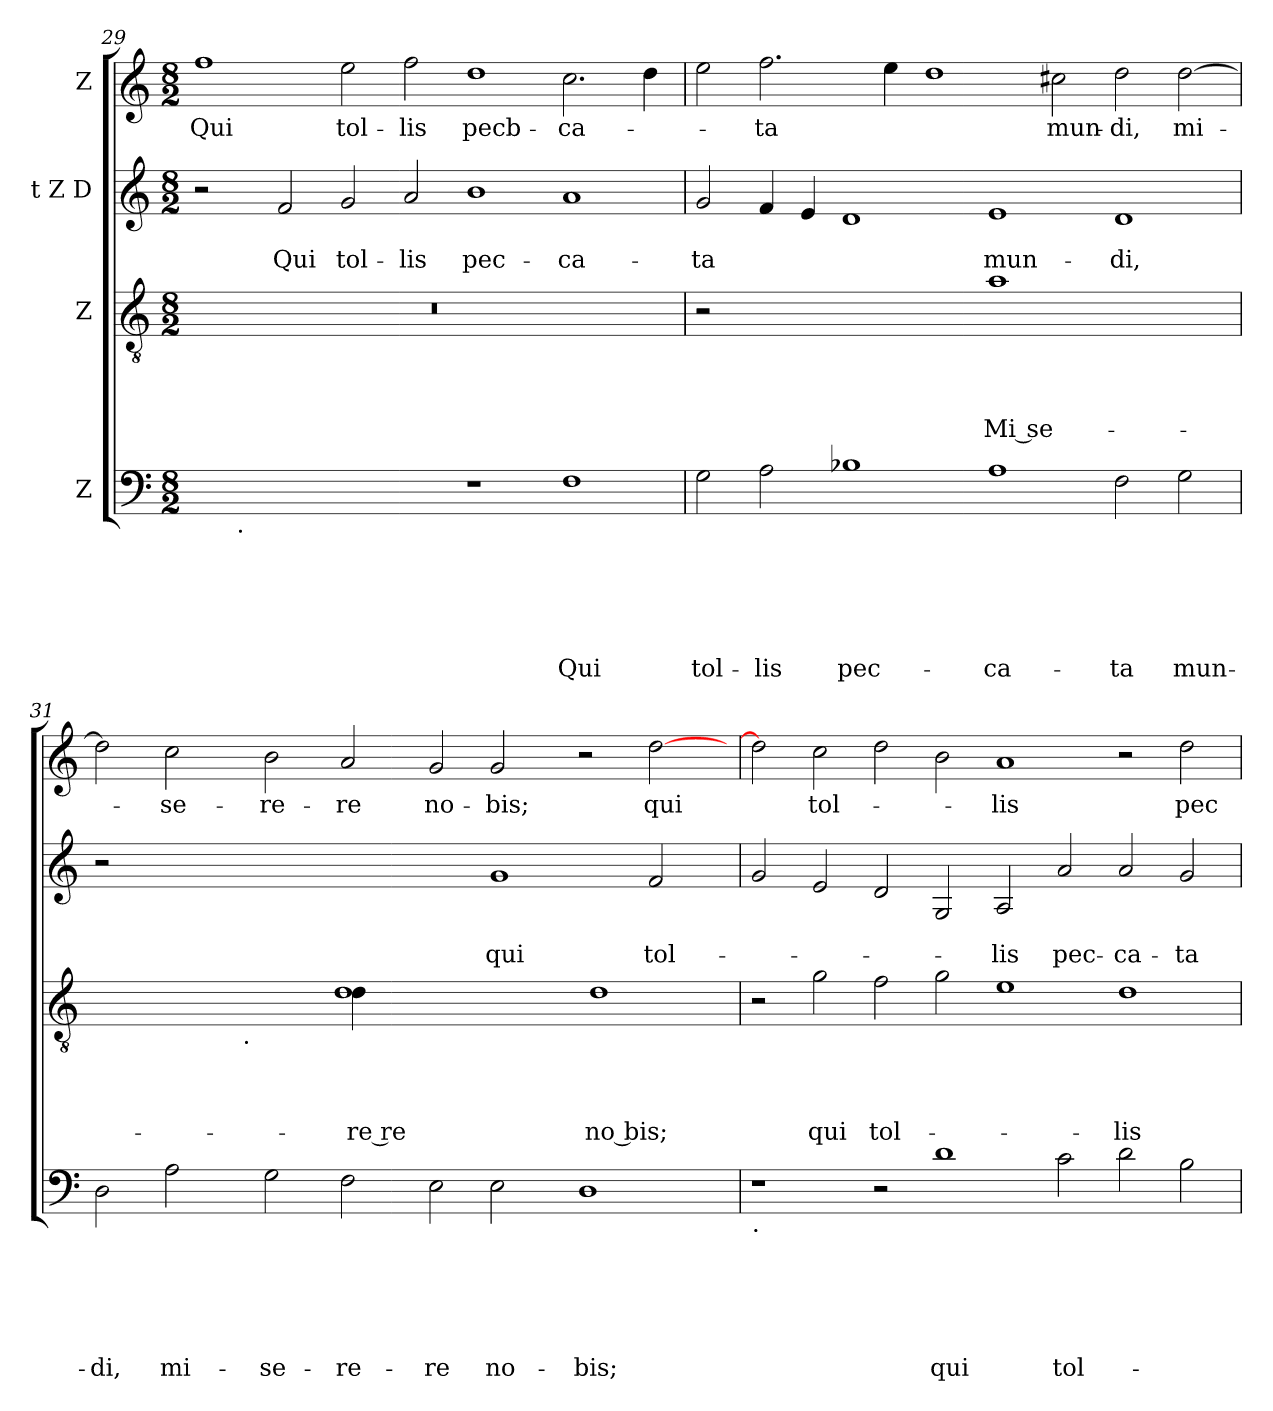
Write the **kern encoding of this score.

**kern	**text	**text	**text	**text	**text	**text	**kern	**text	**text	**text	**text	**kern	**text	**text	**kern	**text
*part4	*part4	*part4	*part4	*part4	*part4	*part4	*part3	*part3	*part3	*part3	*part3	*part2	*part2	*part2	*part1	*part1
*staff4	*staff4	*staff4	*staff4	*staff4	*staff4	*staff4	*staff3	*staff3	*staff3	*staff3	*staff3	*staff2	*staff2	*staff2	*staff1	*staff1
*I"Z	*	*	*	*	*	*	*I"Z	*	*	*	*	*I"t Z D	*	*	*I"Z	*
!!LO:LB:g=z
*clefF4	*	*	*	*	*	*	*clefGv2	*	*	*	*	*clefG2	*	*	*clefG2	*
*k[]	*	*	*	*	*	*	*k[]	*	*	*	*	*k[]	*	*	*k[]	*
*C:	*	*	*	*	*	*	*C:	*	*	*	*	*C:	*	*	*C:	*
*M8/2	*	*	*	*	*	*	*M8/2	*	*	*	*	*M8/2	*	*	*M8/2	*
=29	=29	=29	=29	=29	=29	=29	=29	=29	=29	=29	=29	=29	=29	=29	=29	=29
!	!	!	!	!	!	!	!	!	!	!	!	!	!	!	!	!LO:LY:b
*^	*	*	*	*	*	*	*	*	*	*	*	*	*	*	*	*
0ryy	4ryy	.	.	.	.	.	.	00r	.	.	.	.	2r	.	.	1ff	Qui
!	!LO:TX:b:t=.	!	!	!	!	!	!	!	!	!	!	!	!	!	!	!	!
.	4%15ryy	.	.	.	.	.	.	.	.	.	.	.	.	.	.	.	.
!	!	!	!	!	!	!	!	!	!	!	!	!	!	!	!LO:LY:b	!	!
.	.	.	.	.	.	.	.	.	.	.	.	.	2f/	.	Qui	.	.
!	!	!	!	!	!	!	!	!	!	!	!	!	!	!	!LO:LY:b	!	!LO:LY:b
.	.	.	.	.	.	.	.	.	.	.	.	.	2g/	.	tol-	2ee\	tol-
!	!	!	!	!	!	!	!	!	!	!	!	!	!	!	!LO:LY:b	!	!LO:LY:b
.	.	.	.	.	.	.	.	.	.	.	.	.	2a/	.	-lis	2ff\	-lis
!	!	!	!	!	!	!	!	!	!	!	!	!	!	!	!LO:LY:b	!	!LO:LY:b:rj
1r	.	.	.	.	.	.	.	.	.	.	.	.	1b	.	pec-	1dd	pecb-
!	!	!	!	!	!	!	!LO:LY:b	!	!	!	!	!	!	!	!LO:LY:b	!	!LO:LY:b
1F	.	.	.	.	.	.	Qui	.	.	.	.	.	1a	.	-ca-	2.cc\	-ca-
.	.	.	.	.	.	.	.	.	.	.	.	.	.	.	.	4dd\	.
=30	=30	=30	=30	=30	=30	=30	=30	=30	=30	=30	=30	=30	=30	=30	=30	=30	=30
!	!	!	!	!	!	!	!LO:LY:b	!	!	!	!	!	!	!	!LO:LY:b	!	!
*v	*v	*	*	*	*	*	*	*	*	*	*	*	*	*	*	*	*
2G\	.	.	.	.	.	tol-	2r	.	.	.	.	2g/	.	-ta	2ee\	.
!	!	!	!	!	!	!LO:LY:b	!	!	!	!	!	!	!	!	!	!LO:LY:b
2A\	.	.	.	.	.	-lis	1.ryy	.	.	.	.	4f/	.	.	2.ff\	-ta
.	.	.	.	.	.	.	.	.	.	.	.	4e/	.	.	.	.
!	!	!	!	!	!	!LO:LY:b	!	!	!	!	!	!	!	!	!	!
1B-	.	.	.	.	.	pec-	.	.	.	.	.	1d	.	.	.	.
.	.	.	.	.	.	.	.	.	.	.	.	.	.	.	4ee\	.
.	.	.	.	.	.	.	.	.	.	.	.	.	.	.	1dd	.
!	!	!	!	!	!	!LO:LY:b	!	!	!	!	!LO:LY:b	!	!	!LO:LY:b	!	!
1A	.	.	.	.	.	-ca-	1a	.	.	.	-Mi se-	1e	.	mun-	.	.
!	!	!	!	!	!	!	!	!	!	!	!	!	!	!	!	!LO:LY:b
.	.	.	.	.	.	.	.	.	.	.	.	.	.	.	2cc#\	mun-
!	!	!	!	!	!	!LO:LY:b	!	!	!	!	!	!	!	!LO:LY:b	!	!LO:LY:b
2F\	.	.	.	.	.	-ta	1ryy	.	.	.	.	1d	.	-di,	2dd\	-di,
!	!	!	!	!	!	!LO:LY:b	!	!	!	!	!	!	!	!	!	!LO:LY:b
2G\	.	.	.	.	.	mun-	.	.	.	.	.	.	.	.	[>2dd\	mi-
=31	=31	=31	=31	=31	=31	=31	=31	=31	=31	=31	=31	=31	=31	=31	=31	=31
!	!	!	!	!	!	!LO:LY:b	!	!	!	!	!	!	!	!	!	!
*	*	*	*	*	*	*	*^	*	*	*	*	*	*	*	*	*
2D\	.	.	.	.	.	-di,	2ryy	32ryy	.	.	.	.	2r	.	.	2dd\]	.
.	.	.	.	.	.	.	.	1.ryy	.	.	.	.	.	.	.	.	.
!	!	!	!	!	!	!LO:LY:b	!	!	!	!	!	!	!	!	!	!	!LO:LY:b
2A\	.	.	.	.	.	mi-	4ryy	.	.	.	.	.	0ryy	.	.	2cc\	-se-
.	.	.	.	.	.	.	8ryy	.	.	.	.	.	.	.	.	.	.
.	.	.	.	.	.	.	32ryy	.	.	.	.	.	.	.	.	.	.
!	!	!	!	!	!	!	!LO:TX:b:t=.	!	!	!	!	!	!	!	!	!	!
.	.	.	.	.	.	.	2ryy	.	.	.	.	.	.	.	.	.	.
!	!	!	!	!	!	!LO:LY:b	!	!	!	!	!	!	!	!	!	!	!LO:LY:b
2G\	.	.	.	.	.	-se-	.	.	.	.	.	.	.	.	.	2b\	-re-
.	.	.	.	.	.	.	8ryy	.	.	.	.	.	.	.	.	.	.
!	!	!	!	!	!	!LO:LY:b	!	!	!	!	!	!	!	!	!	!	!LO:LY:b
2F\	.	.	.	.	.	-re-	.	.	.	.	.	.	.	.	.	2a/	-re
!	!	!	!	!	!	!	!	!	!	!	!	!LO:LY:b:rj	!	!	!	!	!
.	.	.	.	.	.	.	4d\	1d	.	.	.	-re re	.	.	.	.	.
.	.	.	.	.	.	.	1ryy	.	.	.	.	.	.	.	.	.	.
!	!	!	!	!	!	!LO:LY:b	!	!	!	!	!	!	!	!	!	!	!LO:LY:b
2E\	.	.	.	.	.	-re	.	.	.	.	.	.	.	.	.	2g/	no-
!	!	!	!	!	!	!LO:LY:b	!	!	!	!	!	!	!	!	!LO:LY:b	!	!LO:LY:b
2E\	.	.	.	.	.	no-	.	.	.	.	.	.	1g	.	qui	2g/	-bis;
.	.	.	.	.	.	.	.	2ryy	.	.	.	.	.	.	.	.	.
.	.	.	.	.	.	.	1ryy	.	.	.	.	.	.	.	.	.	.
!	!	!	!	!	!	!LO:LY:b	!	!	!	!	!	!	!	!	!	!	!
1D	.	.	.	.	.	-bis;	.	.	.	.	.	.	.	.	.	2r	.
!	!	!	!	!	!	!	!	!	!	!	!	!LO:LY:b:rj	!	!	!	!	!
.	.	.	.	.	.	.	.	1d	.	.	.	no bis;-	.	.	.	.	.
!	!	!	!	!	!	!	!	!	!	!	!	!	!	!	!LO:LY:b	!	!LO:LY:b
.	.	.	.	.	.	.	.	.	.	.	.	.	2f/	.	tol-	[<2dd\	qui
.	.	.	.	.	.	.	4ryy	.	.	.	.	.	.	.	.	.	.
32ryy	.	.	.	.	.	.	.	.	.	.	.	.	32ryy	.	.	32ryy	.
*	*	*	*	*	*	*	*v	*v	*	*	*	*	*	*	*	*	*
!!LO:LB:g=z
=32	=32	=32	=32	=32	=32	=32	=32	=32	=32	=32	=32	=32	=32	=32	=32	=32
!LO:TX:b:t=.	!	!	!	!	!	!	!	!	!	!	!	!	!	!	!	!
1r	.	.	.	.	.	.	2r	.	.	.	.	2g/	.	.	2dd\]	.
!	!	!	!	!	!	!	!	!	!	!	!LO:LY:b	!	!	!	!	!LO:LY:b
.	.	.	.	.	.	.	2g\	.	.	.	-qui	2e/	.	.	2cc\	tol-
!	!	!	!	!	!	!	!	!	!	!	!LO:LY:b	!	!	!	!	!
2r	.	.	.	.	.	.	2f\	.	.	.	tol-	2d/	.	.	2dd\	.
!	!	!	!	!	!	!LO:LY:b	!	!	!	!	!	!	!	!	!	!
1d	.	.	.	.	.	qui	2g\	.	.	.	.	2G/	.	.	2b\	.
!	!	!	!	!	!	!	!	!	!	!	!	!	!	!LO:LY:b	!	!LO:LY:b
.	.	.	.	.	.	.	1e	.	.	.	.	2A/	.	-lis	1a	-lis
!	!	!	!	!	!	!LO:LY:b	!	!	!	!	!	!	!	!LO:LY:b	!	!
2c\	.	.	.	.	.	tol-	.	.	.	.	.	2a/	.	pec-	.	.
!	!	!	!	!	!	!	!	!	!	!	!LO:LY:b	!	!	!LO:LY:b	!	!
2d\	.	.	.	.	.	.	1d	.	.	.	-lis	2a/	.	-ca-	2r	.
!	!	!	!	!	!	!	!	!	!	!	!	!	!	!LO:LY:b	!	!LO:LY:b
2B\	.	.	.	.	.	.	.	.	.	.	.	2g/	.	-ta	2dd\	pec-
=	=	=	=	=	=	=	=	=	=	=	=	=	=	=	=	=
*-	*-	*-	*-	*-	*-	*-	*-	*-	*-	*-	*-	*-	*-	*-	*-	*-
